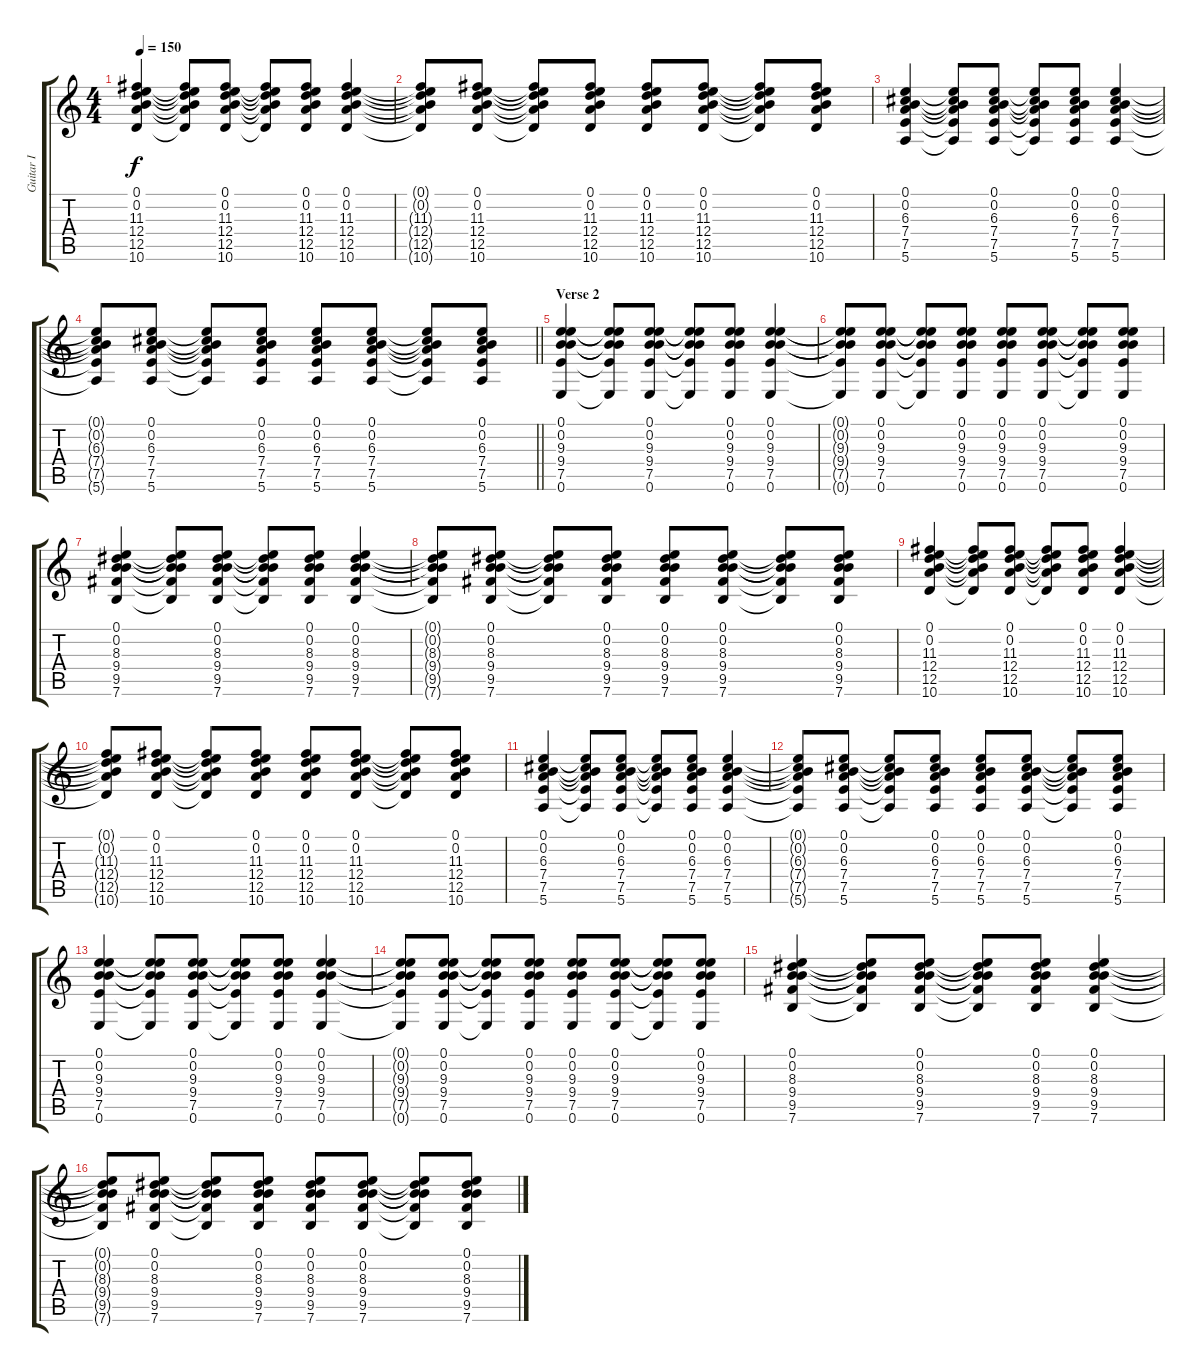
\track ("Guitar I" "Guitar I") {instrument acousticguitarsteel}
\staff {score tabs}
\tuning (E4 B3 G3 D3 A2 E2) {hide}
\ts (4 4)
\tempo 150
\clef g2
\ks c
(0.1 0.2 11.3 12.4 12.5 10.6).4{dy f} (0.1{t} 0.2{t} 11.3{t} 12.4{t} 12.5{t} 10.6{t}).8 (0.1 0.2 11.3 12.4 12.5 10.6).8 (0.1{t} 0.2{t} 11.3{t} 12.4{t} 12.5{t} 10.6{t}).8 (0.1 0.2 11.3 12.4 12.5 10.6).8 (0.1 0.2 11.3 12.4 12.5 10.6).4 |
(0.1{t} 0.2{t} 11.3{t} 12.4{t} 12.5{t} 10.6{t}).8 (0.1 0.2 11.3 12.4 12.5 10.6).8 (0.1{t} 0.2{t} 11.3{t} 12.4{t} 12.5{t} 10.6{t}).8 (0.1 0.2 11.3 12.4 12.5 10.6).8 (0.1 0.2 11.3 12.4 12.5 10.6).8 (0.1 0.2 11.3 12.4 12.5 10.6).8 (0.1{t} 0.2{t} 11.3{t} 12.4{t} 12.5{t} 10.6{t}).8 (0.1 0.2 11.3 12.4 12.5 10.6).8 |
(0.1 0.2 6.3 7.4 7.5 5.6).4 (0.1{t} 0.2{t} 6.3{t} 7.4{t} 7.5{t} 5.6{t}).8 (0.1 0.2 6.3 7.4 7.5 5.6).8 (0.1{t} 0.2{t} 6.3{t} 7.4{t} 7.5{t} 5.6{t}).8 (0.1 0.2 6.3 7.4 7.5 5.6).8 (0.1 0.2 6.3 7.4 7.5 5.6).4 |
\barLineRight lightlight
(0.1{t} 0.2{t} 6.3{t} 7.4{t} 7.5{t} 5.6{t}).8 (0.1 0.2 6.3 7.4 7.5 5.6).8 (0.1{t} 0.2{t} 6.3{t} 7.4{t} 7.5{t} 5.6{t}).8 (0.1 0.2 6.3 7.4 7.5 5.6).8 (0.1 0.2 6.3 7.4 7.5 5.6).8 (0.1 0.2 6.3 7.4 7.5 5.6).8 (0.1{t} 0.2{t} 6.3{t} 7.4{t} 7.5{t} 5.6{t}).8 (0.1 0.2 6.3 7.4 7.5 5.6).8 |
\section ("" "Verse 2")
(0.1 0.2 9.3 9.4 7.5 0.6).4 (0.1{t} 0.2{t} 9.3{t} 9.4{t} 7.5{t} 0.6{t}).8 (0.1 0.2 9.3 9.4 7.5 0.6).8 (0.1{t} 0.2{t} 9.3{t} 9.4{t} 7.5{t} 0.6{t}).8 (0.1 0.2 9.3 9.4 7.5 0.6).8 (0.1 0.2 9.3 9.4 7.5 0.6).4 |
(0.1{t} 0.2{t} 9.3{t} 9.4{t} 7.5{t} 0.6{t}).8 (0.1 0.2 9.3 9.4 7.5 0.6).8 (0.1{t} 0.2{t} 9.3{t} 9.4{t} 7.5{t} 0.6{t}).8 (0.1 0.2 9.3 9.4 7.5 0.6).8 (0.1 0.2 9.3 9.4 7.5 0.6).8 (0.1 0.2 9.3 9.4 7.5 0.6).8 (0.1{t} 0.2{t} 9.3{t} 9.4{t} 7.5{t} 0.6{t}).8 (0.1 0.2 9.3 9.4 7.5 0.6).8 |
(0.1 0.2 8.3 9.4 9.5 7.6).4 (0.1{t} 0.2{t} 8.3{t} 9.4{t} 9.5{t} 7.6{t}).8 (0.1 0.2 8.3 9.4 9.5 7.6).8 (0.1{t} 0.2{t} 8.3{t} 9.4{t} 9.5{t} 7.6{t}).8 (0.1 0.2 8.3 9.4 9.5 7.6).8 (0.1 0.2 8.3 9.4 9.5 7.6).4 |
(0.1{t} 0.2{t} 8.3{t} 9.4{t} 9.5{t} 7.6{t}).8 (0.1 0.2 8.3 9.4 9.5 7.6).8 (0.1{t} 0.2{t} 8.3{t} 9.4{t} 9.5{t} 7.6{t}).8 (0.1 0.2 8.3 9.4 9.5 7.6).8 (0.1 0.2 8.3 9.4 9.5 7.6).8 (0.1 0.2 8.3 9.4 9.5 7.6).8 (0.1{t} 0.2{t} 8.3{t} 9.4{t} 9.5{t} 7.6{t}).8 (0.1 0.2 8.3 9.4 9.5 7.6).8 |
(0.1 0.2 11.3 12.4 12.5 10.6).4 (0.1{t} 0.2{t} 11.3{t} 12.4{t} 12.5{t} 10.6{t}).8 (0.1 0.2 11.3 12.4 12.5 10.6).8 (0.1{t} 0.2{t} 11.3{t} 12.4{t} 12.5{t} 10.6{t}).8 (0.1 0.2 11.3 12.4 12.5 10.6).8 (0.1 0.2 11.3 12.4 12.5 10.6).4 |
(0.1{t} 0.2{t} 11.3{t} 12.4{t} 12.5{t} 10.6{t}).8 (0.1 0.2 11.3 12.4 12.5 10.6).8 (0.1{t} 0.2{t} 11.3{t} 12.4{t} 12.5{t} 10.6{t}).8 (0.1 0.2 11.3 12.4 12.5 10.6).8 (0.1 0.2 11.3 12.4 12.5 10.6).8 (0.1 0.2 11.3 12.4 12.5 10.6).8 (0.1{t} 0.2{t} 11.3{t} 12.4{t} 12.5{t} 10.6{t}).8 (0.1 0.2 11.3 12.4 12.5 10.6).8 |
(0.1 0.2 6.3 7.4 7.5 5.6).4 (0.1{t} 0.2{t} 6.3{t} 7.4{t} 7.5{t} 5.6{t}).8 (0.1 0.2 6.3 7.4 7.5 5.6).8 (0.1{t} 0.2{t} 6.3{t} 7.4{t} 7.5{t} 5.6{t}).8 (0.1 0.2 6.3 7.4 7.5 5.6).8 (0.1 0.2 6.3 7.4 7.5 5.6).4 |
(0.1{t} 0.2{t} 6.3{t} 7.4{t} 7.5{t} 5.6{t}).8 (0.1 0.2 6.3 7.4 7.5 5.6).8 (0.1{t} 0.2{t} 6.3{t} 7.4{t} 7.5{t} 5.6{t}).8 (0.1 0.2 6.3 7.4 7.5 5.6).8 (0.1 0.2 6.3 7.4 7.5 5.6).8 (0.1 0.2 6.3 7.4 7.5 5.6).8 (0.1{t} 0.2{t} 6.3{t} 7.4{t} 7.5{t} 5.6{t}).8 (0.1 0.2 6.3 7.4 7.5 5.6).8 |
(0.1 0.2 9.3 9.4 7.5 0.6).4 (0.1{t} 0.2{t} 9.3{t} 9.4{t} 7.5{t} 0.6{t}).8 (0.1 0.2 9.3 9.4 7.5 0.6).8 (0.1{t} 0.2{t} 9.3{t} 9.4{t} 7.5{t} 0.6{t}).8 (0.1 0.2 9.3 9.4 7.5 0.6).8 (0.1 0.2 9.3 9.4 7.5 0.6).4 |
(0.1{t} 0.2{t} 9.3{t} 9.4{t} 7.5{t} 0.6{t}).8 (0.1 0.2 9.3 9.4 7.5 0.6).8 (0.1{t} 0.2{t} 9.3{t} 9.4{t} 7.5{t} 0.6{t}).8 (0.1 0.2 9.3 9.4 7.5 0.6).8 (0.1 0.2 9.3 9.4 7.5 0.6).8 (0.1 0.2 9.3 9.4 7.5 0.6).8 (0.1{t} 0.2{t} 9.3{t} 9.4{t} 7.5{t} 0.6{t}).8 (0.1 0.2 9.3 9.4 7.5 0.6).8 |
(0.1 0.2 8.3 9.4 9.5 7.6).4 (0.1{t} 0.2{t} 8.3{t} 9.4{t} 9.5{t} 7.6{t}).8 (0.1 0.2 8.3 9.4 9.5 7.6).8 (0.1{t} 0.2{t} 8.3{t} 9.4{t} 9.5{t} 7.6{t}).8 (0.1 0.2 8.3 9.4 9.5 7.6).8 (0.1 0.2 8.3 9.4 9.5 7.6).4 |
(0.1{t} 0.2{t} 8.3{t} 9.4{t} 9.5{t} 7.6{t}).8 (0.1 0.2 8.3 9.4 9.5 7.6).8 (0.1{t} 0.2{t} 8.3{t} 9.4{t} 9.5{t} 7.6{t}).8 (0.1 0.2 8.3 9.4 9.5 7.6).8 (0.1 0.2 8.3 9.4 9.5 7.6).8 (0.1 0.2 8.3 9.4 9.5 7.6).8 (0.1{t} 0.2{t} 8.3{t} 9.4{t} 9.5{t} 7.6{t}).8 (0.1 0.2 8.3 9.4 9.5 7.6).8
